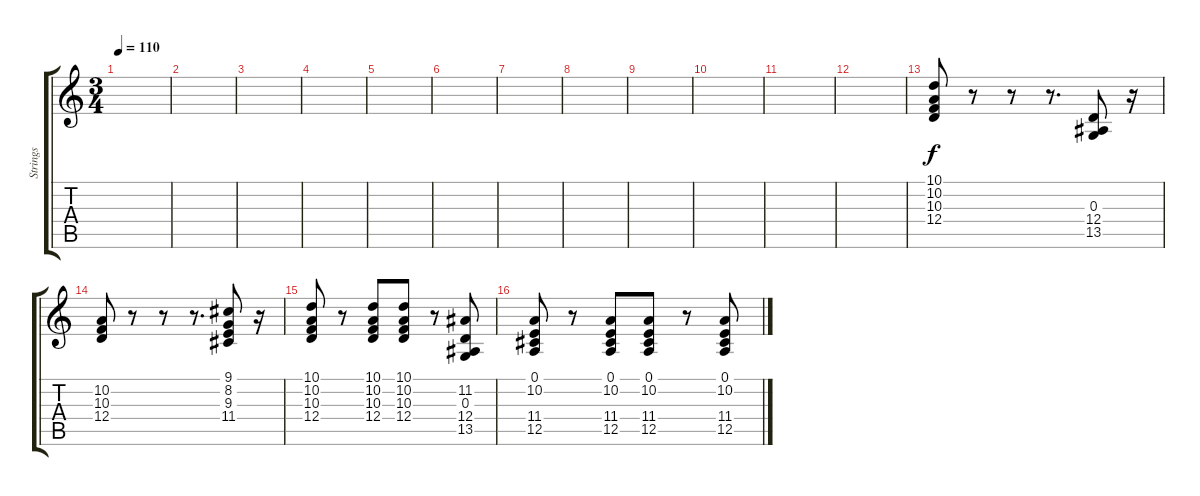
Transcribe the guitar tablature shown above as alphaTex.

\track ("Strings" "Strings") {instrument stringensemble1}
\staff {score tabs}
\tuning (E4 B3 G3 D3 A2 E2) {hide}
\ts (3 4)
\tempo 110
\clef g2
\ks c
|
|
|
|
|
|
|
|
|
|
|
|
(10.1 10.2 10.3 12.4).8 r.8 r.8 r.8{d} (0.3 12.4 13.5).8 r.16 |
(10.2 10.3 12.4).8 r.8 r.8 r.8{d} (9.1 8.2 9.3 11.4).8 r.16 |
(10.1 10.2 10.3 12.4).8 r.8 (10.1 10.2 10.3 12.4).8 (10.1 10.2 10.3 12.4).8 r.8 (11.2 0.3 12.4 13.5).8 |
(0.1 10.2 11.4 12.5).8 r.8 (0.1 10.2 11.4 12.5).8 (0.1 10.2 11.4 12.5).8 r.8 (0.1 10.2 11.4 12.5).8
